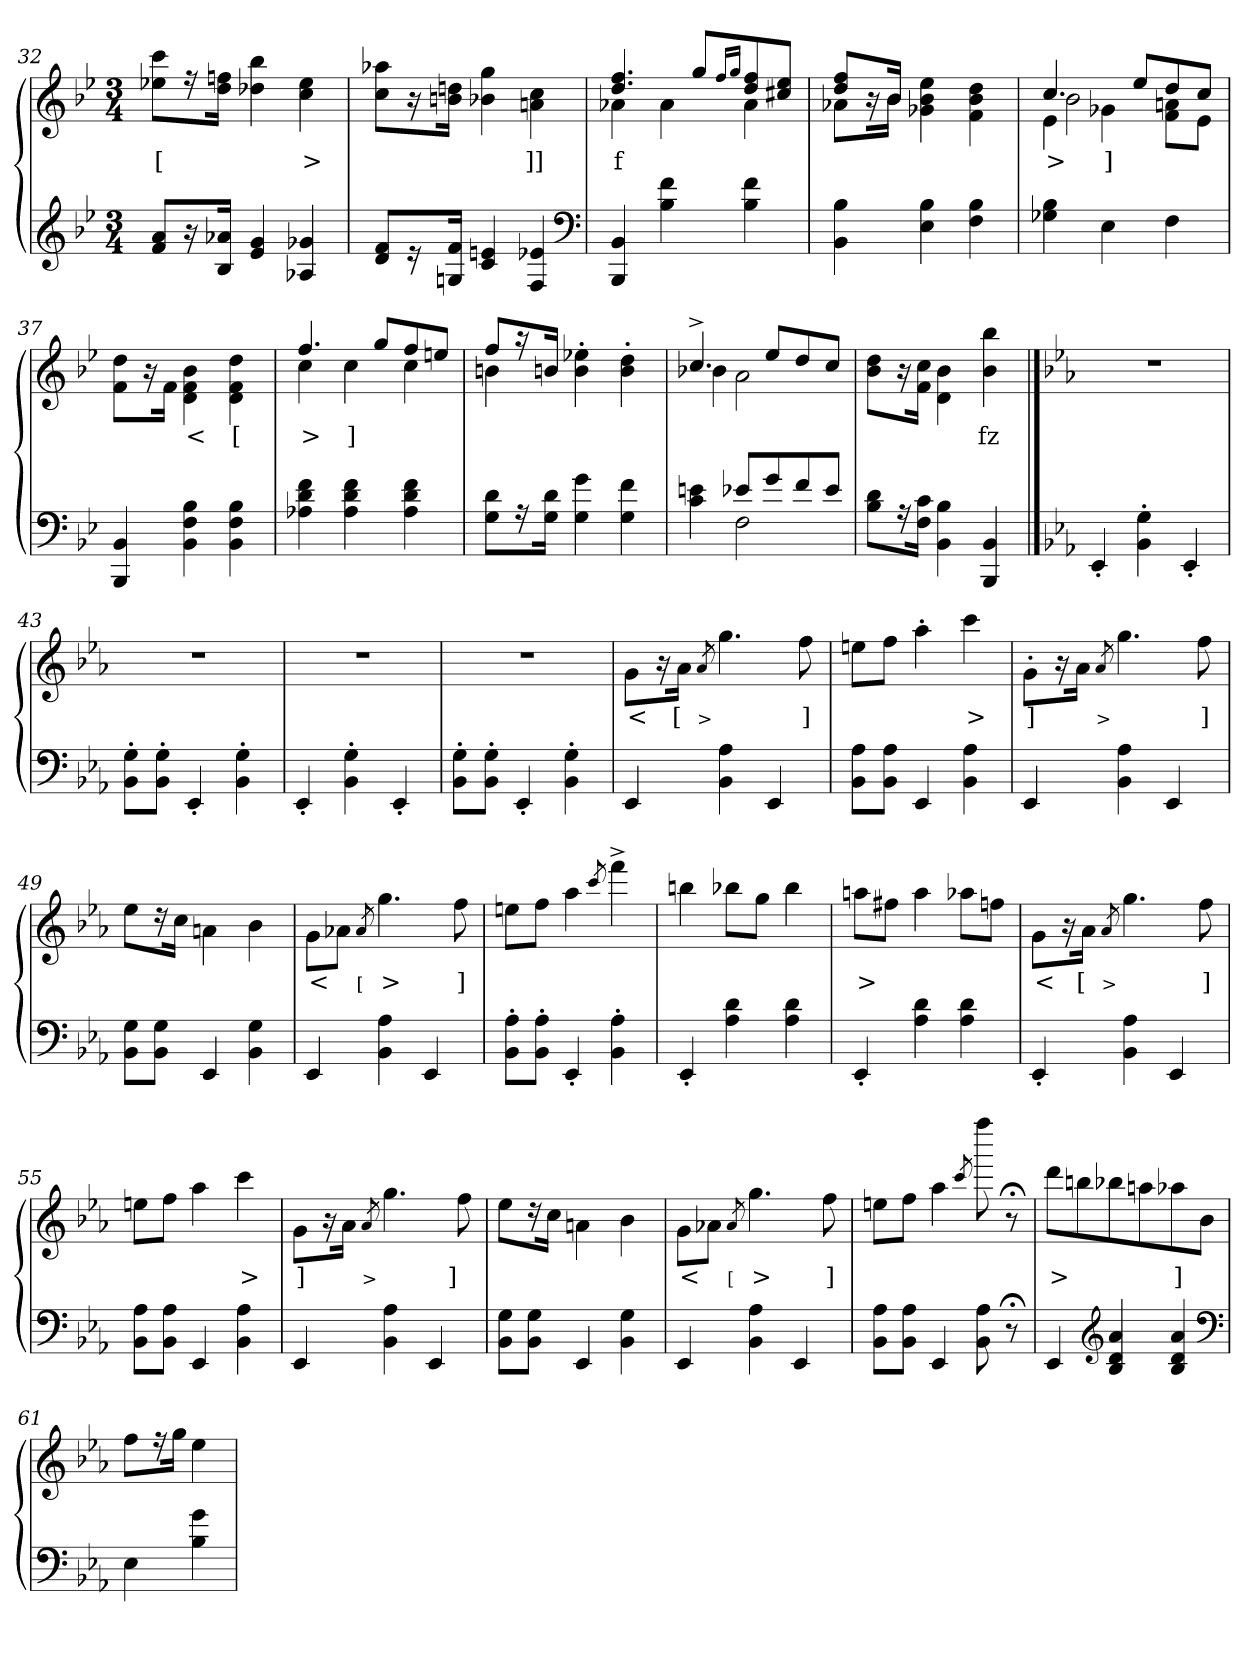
**kern	**kern	**text
*part2	*part1	*part1
*staff2	*staff1	*staff1
*clefG2	*clefG2	*
*k[b-e-]	*k[b-e-]	*
*M3/4	*M3/4	*
=32	=32	=32
8a 8fL	8ccc 8ee-XL	[
16r	16r	.
16a-X 16B-Jk	16ffn 16ddJk	.
4g 4e-	4bb- 4dd-X	.
4g-X 4A-	4ee- 4cc	>
=33	=33	=33
8f 8dL	8aa-X 8ccL	.
16r	16r	.
16f 16GnJk	16ddn 16bnJk	.
4en 4c	4gg 4b-X	.
4e-X 4F	4cc 4an	]]
*clefF4	*	*
=34	=34	=34
*	*^	*
4BB- 4BBB-	4.ff 4.dd	4a-X	f
4f 4B-	.	4a-	.
.	8ggL	.	.
.	16qff/L	.	.
.	16qgg/J	.	.
4f 4B-	8ff 8dd	4a-	.
.	8ee- 8cc#XJ	.	.
=35	=35	=35	=35
4B- 4BB-	8ff 8ddL	8a-XL	.
.	16r	16ryy	.
.	16b-Jk	16b-Jk	.
4B- 4E-	2ryy	4ee- 4b- 4g-X	.
4B- 4F	.	4dd\ 4b-\ 4f\	.
=36	=36	=36	=36
*	*	*^	*
4B- 4G-X	4.cc	2b-	4e-\	>
4E-	.	.	4g-X\	]
.	8ee-L	.	.	.
4F	8dd	4ryy	8an\ 8fL	.
.	8ccJ	.	8e-\J	.
*	*v	*v	*v	*
=37	=37	=37
4BB- 4BBB-	8dd\ 8f\L	.
.	16r	.
.	16fJk	.
4B- 4F 4BB-	4b-\ 4f\ 4d\	<
4B- 4F 4BB-	4dd\ 4f\ 4d\	[
=38	=38	=38
*	*^	*
4f 4d 4A-X	4.ff	4cc	>
4f 4d 4A-	.	4cc	]
.	8ggL	.	.
4f 4d 4A-	8ff	4cc	.
.	8eenJ	.	.
=39	=39	=39	=39
8d 8GL	8ffL	4bn	.
16r	16r	.	.
16d 16GJk	16bnJk	.	.
4g 4G	2ryy	4ee-X'> 4b'>	.
4f 4G	.	4dd'> 4b'>	.
=40	=40	=40	=40
*^	*	*	*
4ryy	4en 4c	4.cc^>	4b-X	.
8e-L	2F	.	2a	.
8g	.	8ee-L	.	.
8f	.	8dd	.	.
8e-J	.	8ccJ	.	.
*v	*v	*	*	*
*	*v	*v	*
=41	=41	=41
8d 8B-L	8dd\ 8b-\L	.
16r	16r	.
16c 16FJk	16cc 16fJk	.
4B- 4BB-	4b-\ 4d\	.
4BB- 4BBB-	4bb- 4b-	fz
==42	==42	==42
*k[b-e-a-]	*k[b-e-a-]	*
4EE-'>	2.r	p
4G'> 4BB-'>	.	.
4EE-'>	.	.
=43	=43	=43
8G'> 8BB-'>L	2.r	.
8G'> 8BB-'>J	.	.
4EE-'>	.	.
4G'> 4BB-'>	.	.
=44	=44	=44
4EE-'>	2.r	.
4G'> 4BB-'>	.	.
4EE-'>	.	.
=45	=45	=45
8G'> 8BB-'>L	2.r	.
8G'> 8BB-'>J	.	.
4EE-'>	.	.
4G'> 4BB-'>	.	.
=46	=46	=46
4EE-	8g\L	<
.	16r	.
.	16a-Jk	[
.	8qa-/	>
4A- 4BB-	4.gg	.
4EE-	.	.
.	8ff	]
=47	=47	=47
8A- 8BB-L	8eenL	.
8A- 8BB-J	8ffJ	.
4EE-	4aa-'>	.
4A- 4BB-	4ccc	>
=48	=48	=48
4EE-	8g'>\L	]
.	16r	.
.	16a-Jk	.
.	8qa-/	>
4A- 4BB-	4.gg	.
4EE-	.	.
.	8ff	]
=49	=49	=49
8G 8BB-L	8ee-L	.
8G 8BB-J	16r	.
.	16ccJk	.
4EE-	4an\	.
4G 4BB-	4b-	.
=50	=50	=50
4EE-	8g\L	<
.	8a-XJ	.
.	8qa-/	[
4A- 4BB-	4.gg	>
4EE-	.	.
.	8ff	]
=51	=51	=51
8A-'> 8BB-'>L	8eenL	.
8A-'> 8BB-'>J	8ffJ	.
4EE-'>	4aa-	.
.	8qccc/	.
4A-'> 4BB-'>	4fff^>	.
=52	=52	=52
4EE-'>	4bbn	.
4d 4A-	8bb-XL	.
.	8ggJ	.
4d 4A-	4bb-	.
=53	=53	=53
4EE-'>	8aanL	>
.	8ff#XJ	.
4d 4A-	4aa	.
4d 4A-	8aa-XL	.
.	8ffnJ	.
=54	=54	=54
4EE-'>	8g\L	<
.	16r	.
.	16a-Jk	[
.	8qa-/	>
4A- 4BB-	4.gg	.
4EE-	.	.
.	8ff	]
=55	=55	=55
8A- 8BB-L	8eenL	.
8A- 8BB-J	8ffJ	.
4EE-	4aa-	.
4A- 4BB-	4ccc	>
=56	=56	=56
4EE-	8g\L	]
.	16r	.
.	16a-Jk	.
.	8qa-/	>
4A- 4BB-	4.gg	.
4EE-	.	.
.	8ff	]
=57	=57	=57
8G 8BB-L	8ee-L	.
8G 8BB-J	16r	.
.	16ccJk	.
4EE-	4an\	.
4G 4BB-	4b-	.
=58	=58	=58
4EE-	8g\L	<
.	8a-XJ	.
.	8qa-/	[
4A- 4BB-	4.gg	>
4EE-	.	.
.	8ff	]
=59	=59	=59
8A- 8BB-L	8eenL	.
8A- 8BB-J	8ffJ	.
4EE-	4aa-	.
.	8qccc/	.
8A- 8BB-	8ffff	.
8r;<	8r;<	.
=60	=60	=60
4EE-	8dddL	>
.	8bbn	.
*clefG2	*	*
4a- 4d 4B-	8bb-X	.
.	8aan	.
4a- 4d 4B-	8aa-X	]
.	8b-J	.
*clefF4	*	*
=61	=61	=61
4E-	8ffL	.
.	16r	.
.	16ggJk	.
4g 4B-	4ee-	.
=	=	=
*-	*-	*-
